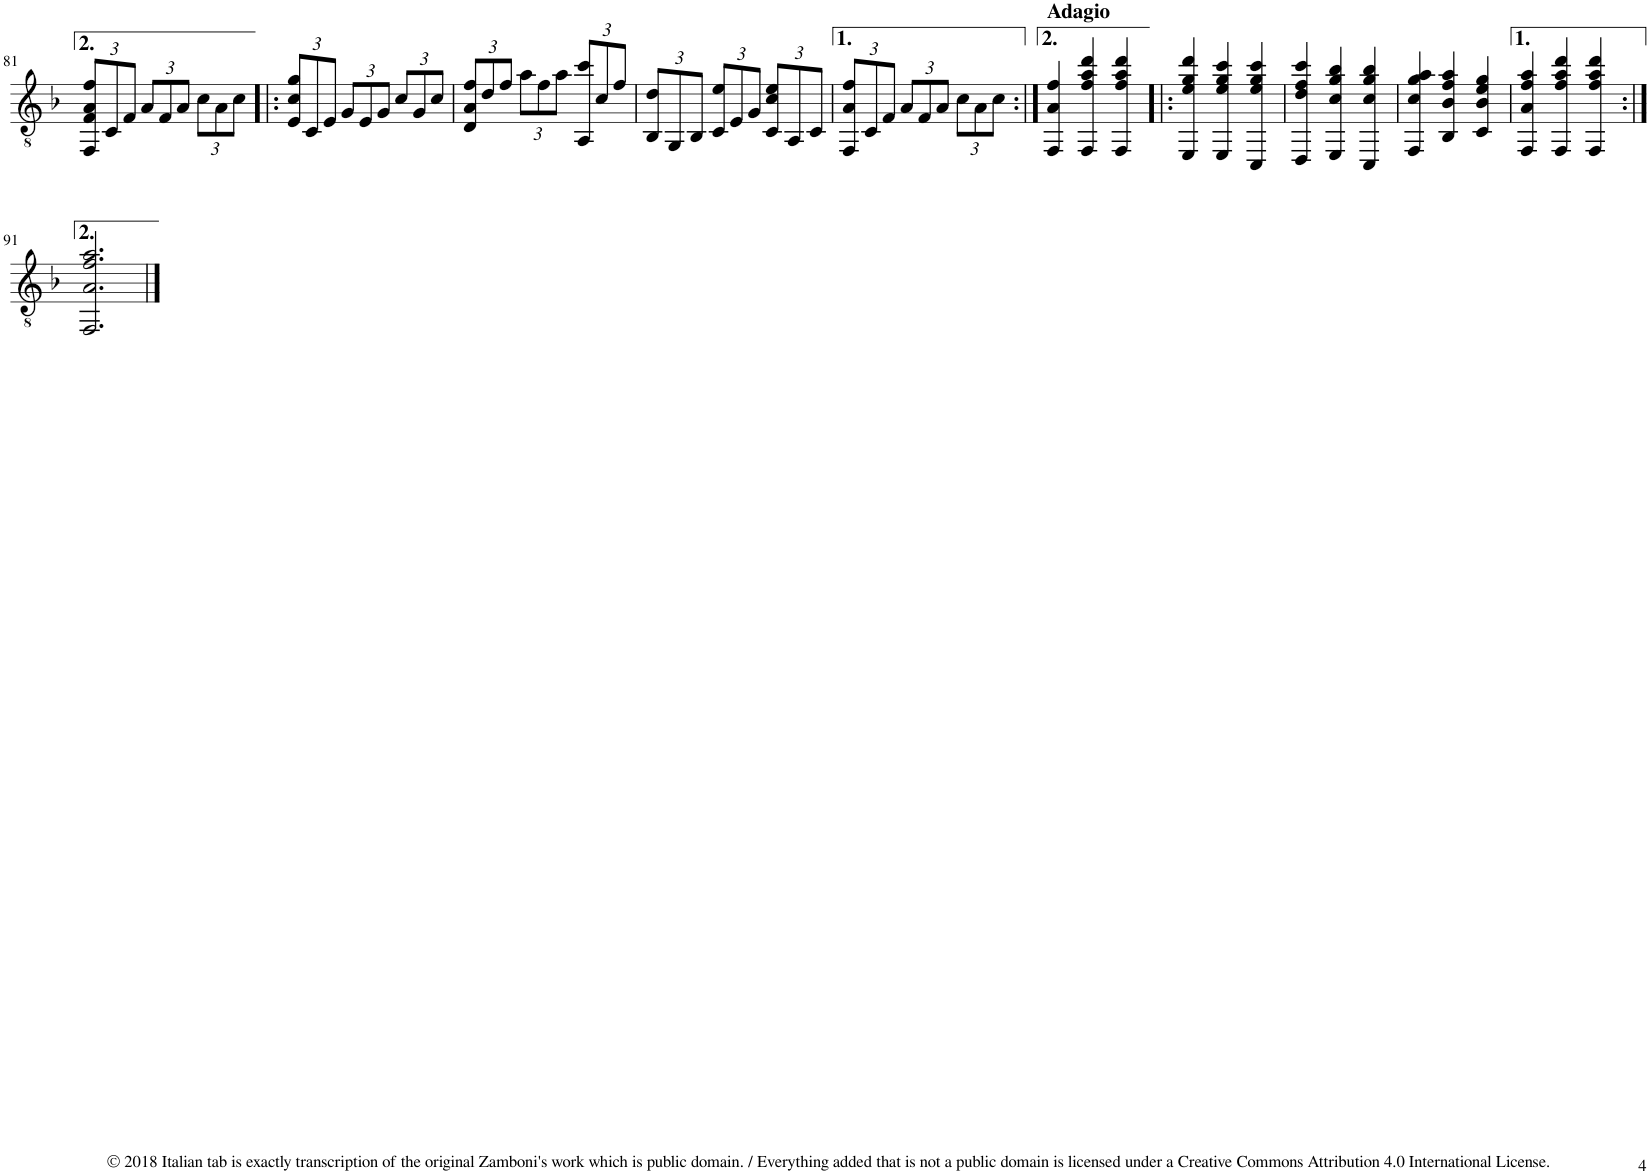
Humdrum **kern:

**kern
*part1
*staff1
*I"Arciloutna
*I'A. lout.
!!LO:PB:g=z
*clefGv2
*k[b-]
*M3/4
*Xbrackettup
=81
12FF/ 12F/ 12A/ 12f/L
12C/
12F/J
12A/L
12F/
12A/J
12c\L
12A\
12c\J
=82!|:
12E/ 12c/ 12g/L
12C/
12E/J
12G/L
12E/
12G/J
12c/L
12G/
12c/J
=83
12D/ 12A/ 12f/L
12d/
12f/J
12a\L
12f\
12a\J
12AA/ 12cc/L
12c/
12f/J
=84
12BB-/ 12d/L
12GG/
12BB-/J
12C/ 12e/L
12E/
12G/J
12C/ 12c/ 12e/L
12AA/
12C/J
=85
12FF/ 12A/ 12f/L
12C/
12F/J
12A/L
12F/
12A/J
12c\L
12A\
12c\J
=86:|!
!LO:TX:a:B:t=Adagio
4FF/ 4A/ 4f/
4FF/ 4f/ 4a/ 4dd/
4FF/ 4f/ 4a/ 4dd/
=87!|:
4EE/ 4e/ 4g/ 4dd/
4EE/ 4e/ 4g/ 4cc/
4CC/ 4e/ 4g/ 4cc/
=88
4DD/ 4d/ 4f/ 4cc/
4EE/ 4c/ 4g/ 4b-/
4CC/ 4c/ 4g/ 4b-/
=89
4FF/ 4c/ 4g/ 4a/
4BB-/ 4B-/ 4f/ 4a/
4C/ 4B-/ 4e/ 4g/
=90
4FF/ 4A/ 4f/ 4a/
4FF/ 4f/ 4a/ 4dd/
4FF/ 4f/ 4a/ 4dd/
!!LO:LB:g=z
=91:|!
2.FF/ 2.A/ 2.f/ 2.a/
==
*-
